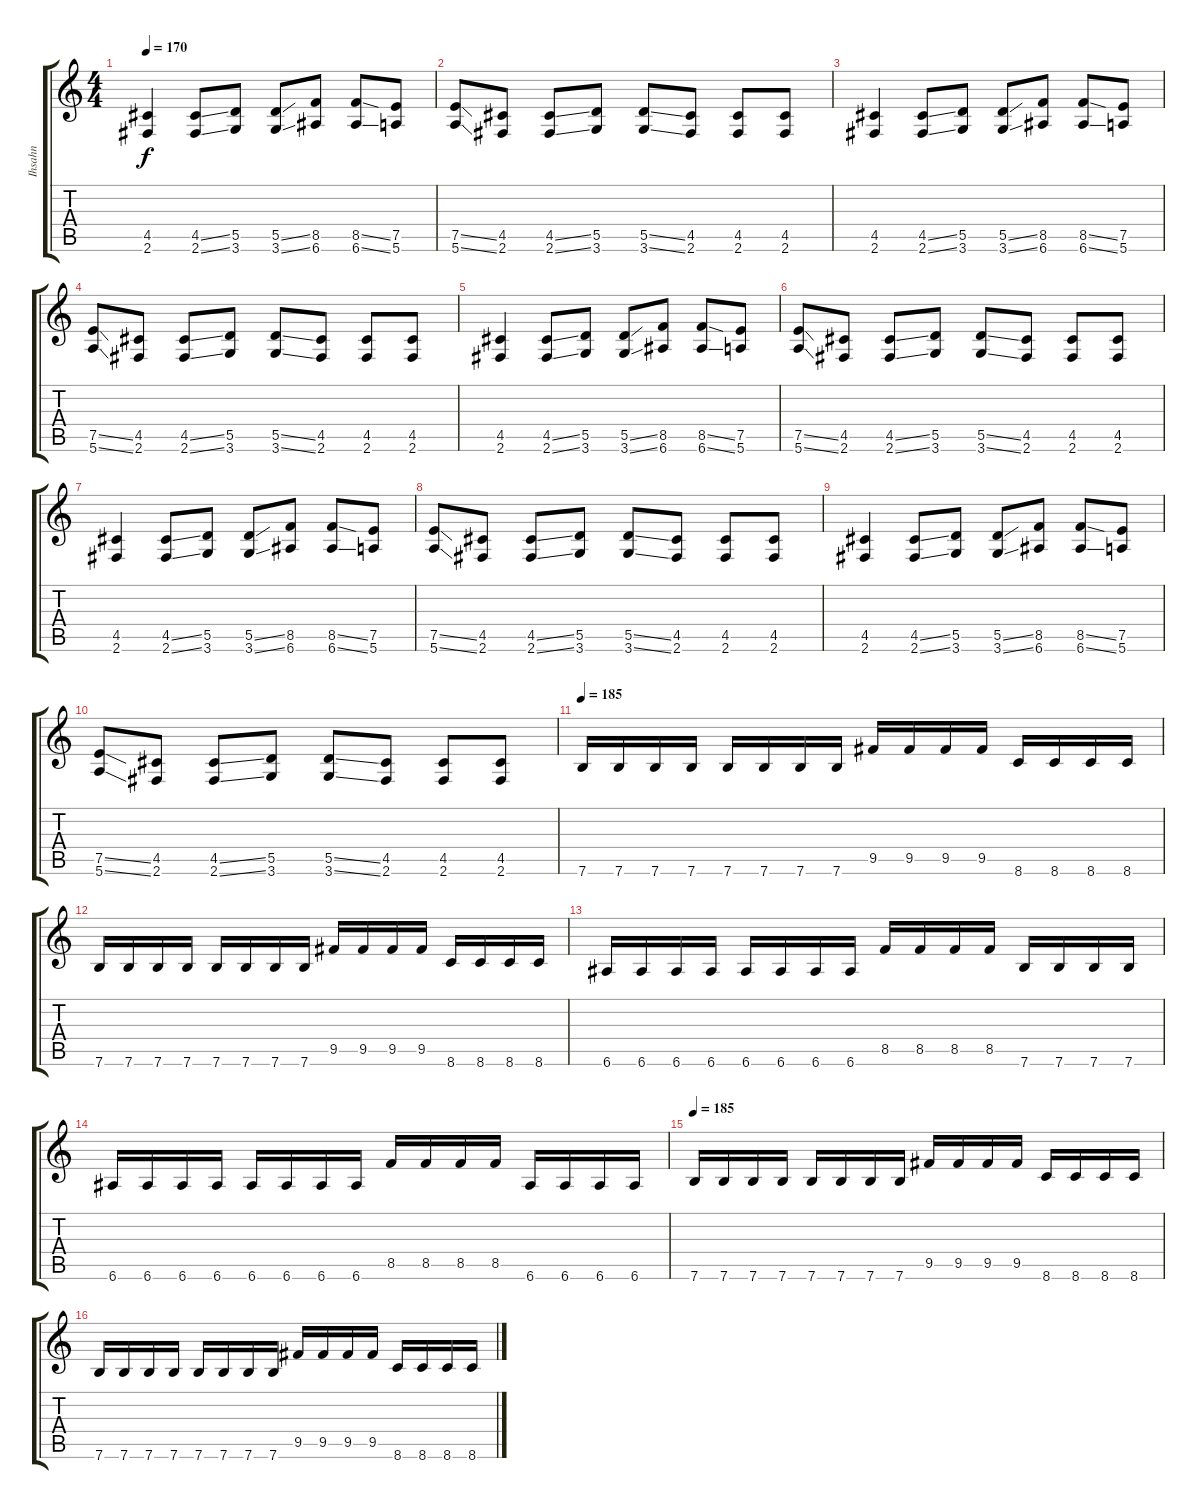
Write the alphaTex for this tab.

\track ("Ihsahn" "Ihsahn") {instrument distortionguitar}
\staff {score tabs}
\tuning (E4 B3 G3 D3 A2 E2) {hide}
\ts (4 4)
\tempo 170
\clef g2
\ks c
(4.5 2.6).4{dy f} (4.5{ss} 2.6{ss}).8 (5.5 3.6).8 (5.5{ss} 3.6{ss}).8 (8.5 6.6).8 (8.5{ss} 6.6{ss}).8 (7.5 5.6).8 |
(7.5{ss} 5.6{ss}).8 (4.5 2.6).8 (4.5{ss} 2.6{ss}).8 (5.5 3.6).8 (5.5{ss} 3.6{ss}).8 (4.5 2.6).8 (4.5 2.6).8 (4.5 2.6).8 |
(4.5 2.6).4 (4.5{ss} 2.6{ss}).8 (5.5 3.6).8 (5.5{ss} 3.6{ss}).8 (8.5 6.6).8 (8.5{ss} 6.6{ss}).8 (7.5 5.6).8 |
(7.5{ss} 5.6{ss}).8 (4.5 2.6).8 (4.5{ss} 2.6{ss}).8 (5.5 3.6).8 (5.5{ss} 3.6{ss}).8 (4.5 2.6).8 (4.5 2.6).8 (4.5 2.6).8 |
(4.5 2.6).4 (4.5{ss} 2.6{ss}).8 (5.5 3.6).8 (5.5{ss} 3.6{ss}).8 (8.5 6.6).8 (8.5{ss} 6.6{ss}).8 (7.5 5.6).8 |
(7.5{ss} 5.6{ss}).8 (4.5 2.6).8 (4.5{ss} 2.6{ss}).8 (5.5 3.6).8 (5.5{ss} 3.6{ss}).8 (4.5 2.6).8 (4.5 2.6).8 (4.5 2.6).8 |
(4.5 2.6).4 (4.5{ss} 2.6{ss}).8 (5.5 3.6).8 (5.5{ss} 3.6{ss}).8 (8.5 6.6).8 (8.5{ss} 6.6{ss}).8 (7.5 5.6).8 |
(7.5{ss} 5.6{ss}).8 (4.5 2.6).8 (4.5{ss} 2.6{ss}).8 (5.5 3.6).8 (5.5{ss} 3.6{ss}).8 (4.5 2.6).8 (4.5 2.6).8 (4.5 2.6).8 |
(4.5 2.6).4 (4.5{ss} 2.6{ss}).8 (5.5 3.6).8 (5.5{ss} 3.6{ss}).8 (8.5 6.6).8 (8.5{ss} 6.6{ss}).8 (7.5 5.6).8 |
(7.5{ss} 5.6{ss}).8 (4.5 2.6).8 (4.5{ss} 2.6{ss}).8 (5.5 3.6).8 (5.5{ss} 3.6{ss}).8 (4.5 2.6).8 (4.5 2.6).8 (4.5 2.6).8 |
\tempo 185
7.6.16 7.6.16 7.6.16 7.6.16 7.6.16 7.6.16 7.6.16 7.6.16 9.5.16 9.5.16 9.5.16 9.5.16 8.6.16 8.6.16 8.6.16 8.6.16 |
7.6.16 7.6.16 7.6.16 7.6.16 7.6.16 7.6.16 7.6.16 7.6.16 9.5.16 9.5.16 9.5.16 9.5.16 8.6.16 8.6.16 8.6.16 8.6.16 |
6.6.16 6.6.16 6.6.16 6.6.16 6.6.16 6.6.16 6.6.16 6.6.16 8.5.16 8.5.16 8.5.16 8.5.16 7.6.16 7.6.16 7.6.16 7.6.16 |
6.6.16 6.6.16 6.6.16 6.6.16 6.6.16 6.6.16 6.6.16 6.6.16 8.5.16 8.5.16 8.5.16 8.5.16 6.6.16 6.6.16 6.6.16 6.6.16 |
\tempo 185
7.6.16 7.6.16 7.6.16 7.6.16 7.6.16 7.6.16 7.6.16 7.6.16 9.5.16 9.5.16 9.5.16 9.5.16 8.6.16 8.6.16 8.6.16 8.6.16 |
7.6.16 7.6.16 7.6.16 7.6.16 7.6.16 7.6.16 7.6.16 7.6.16 9.5.16 9.5.16 9.5.16 9.5.16 8.6.16 8.6.16 8.6.16 8.6.16
